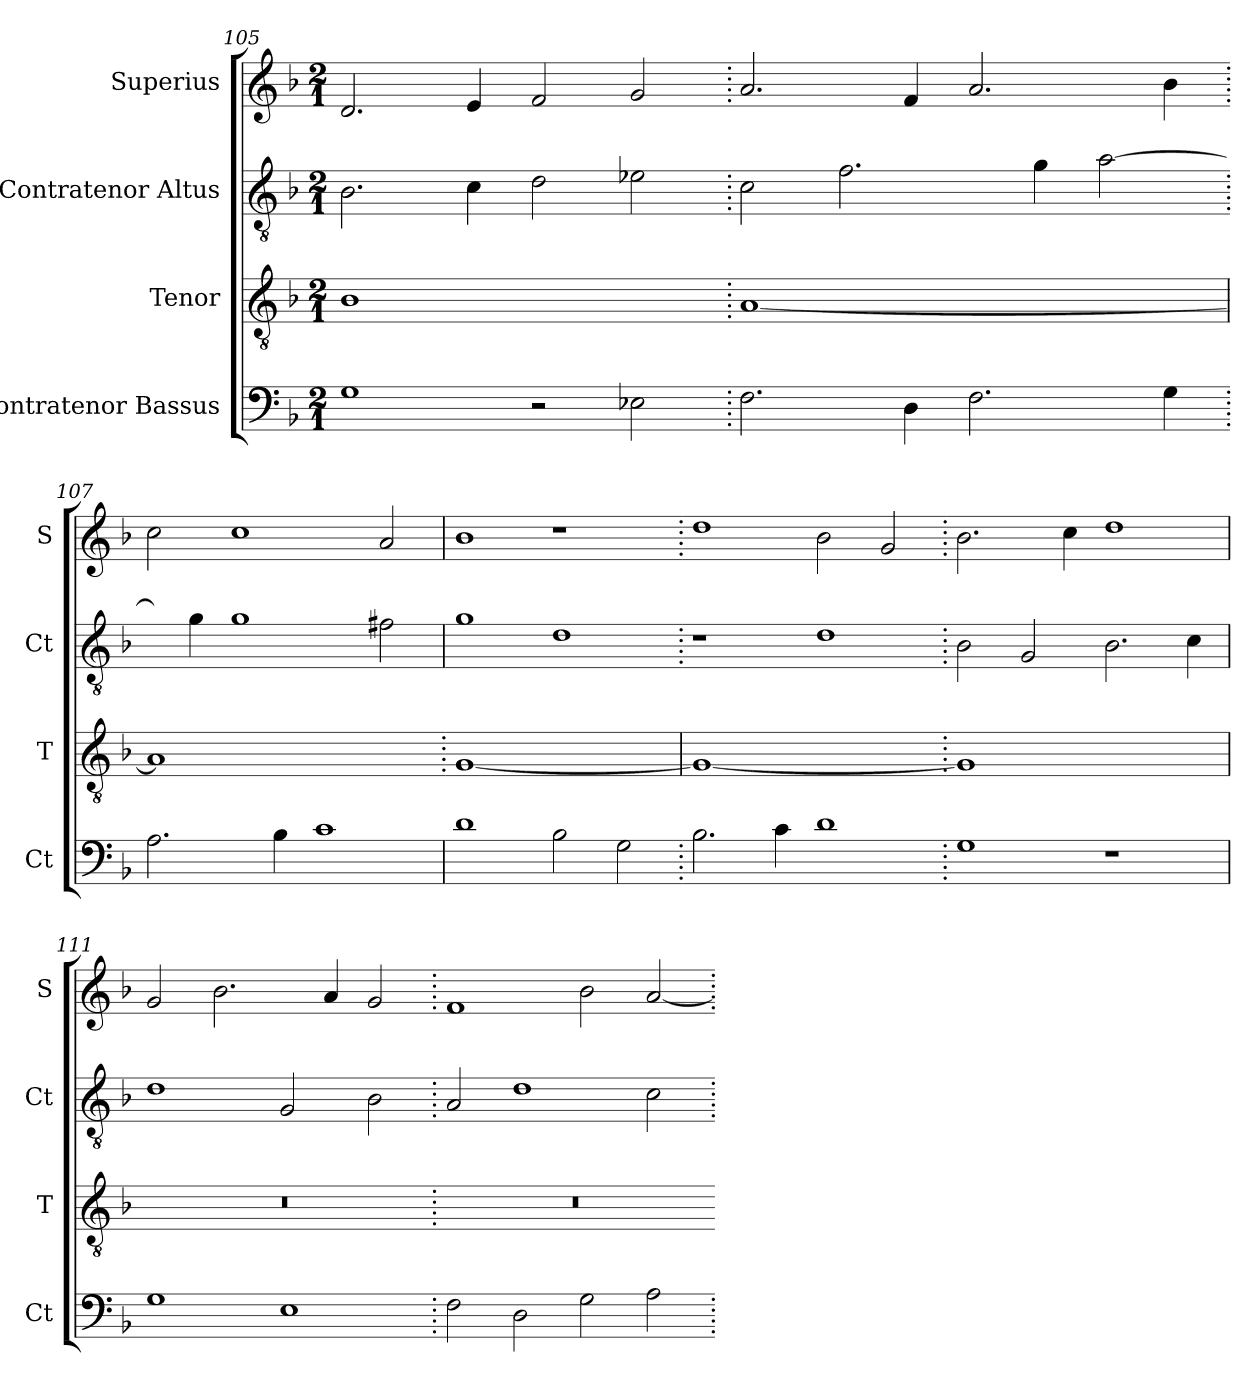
**kern	**kern	**kern	**kern
*part4	*part3	*part2	*part1
*staff4	*staff3	*staff2	*staff1
*I"Contratenor Bassus	*I"Tenor	*I"Contratenor Altus	*I"Superius
*I'Ct	*I'T	*I'Ct	*I'S
*clefF4	*clefGv2	*clefGv2	*clefG2
*k[b-]	*k[b-]	*k[b-]	*k[b-]
*M2/1	*M2/1	*M2/1	*M2/1
=105	=105	=105	=105
!	!LO:N:vis=1	!	!
1G	0B-	2.B-	2.d
.	.	4c	4e
2r	.	2d	2f
2E-X	.	2e-X	2g
=106.	=106.	=106.	=106.
!	!LO:N:vis=1	!	!
2.F	[0A	2c	2.a
.	.	2.f	.
4D	.	.	4f
2.F	.	.	2.a
.	.	4g	.
.	.	[2a	.
4G	.	.	4b-
=107.	=107	=107.	=107.
!	!LO:N:vis=1	!	!
2.A	0A]	4ayy]	2cc
.	.	4g	.
.	.	1g	1cc
4B-	.	.	.
1c	.	.	.
.	.	2f#X	2a
=108	=108.	=108	=108
!	!LO:N:vis=1	!	!
1d	[0G	1g	1b-
2B-	.	1d	1r
2G	.	.	.
=109.	=109	=109.	=109.
!	!LO:N:vis=1	!	!
2.B-	0G_	1r	1dd
4c	.	.	.
1d	.	1d	2b-
.	.	.	2g
=110.	=110.	=110.	=110.
!	!LO:N:vis=1	!	!
1G	0G]	2B-	2.b-
.	.	2G	.
.	.	.	4cc
1r	.	2.B-	1dd
.	.	4c	.
=111	=111	=111	=111
!	!LO:N:vis=1	!	!
1G	0r	1d	2g
.	.	.	2.b-
1E	.	2G	.
.	.	.	4a
.	.	2B-	2g
=112.	=112.	=112.	=112.
!	!LO:N:vis=1	!	!
2F	0r	2A	1f
2D	.	1d	.
2G	.	.	2b-
2A	.	2c	[2a
=.	=	=.	=.
*-	*-	*-	*-
